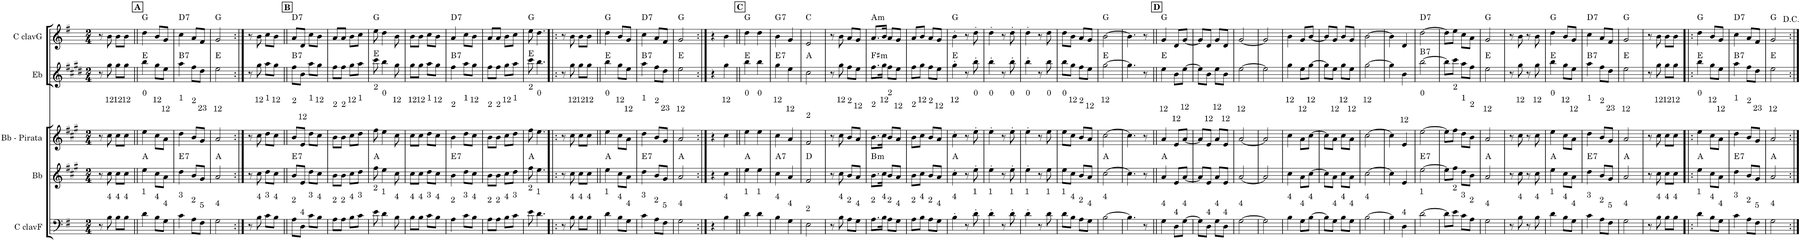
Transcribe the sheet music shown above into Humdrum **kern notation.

**kern	**kern	**harte	**kern	**kern	**harte	**kern	**harte
*part5	*part4	*part4	*part3	*part2	*part2	*part1	*part1
*staff5	*staff4	*	*staff3	*staff2	*	*staff1	*
*I"C clavF	*I"Bb	*	*I"Bb - Pirata	*I"Eb	*	*I"C clavG	*
*clefF4	*clefG2	*	*clefG2	*clefG2	*	*clefG2	*
*	*Trd1c2	*	*Trd1c2	*Trd5c9	*	*	*
*k[f#]	*k[f#c#g#]	*	*k[f#c#g#]	*k[f#c#g#d#]	*	*k[f#]	*
*G:	*A:	*	*A:	*E:	*	*G:	*
*M2/4	*M2/4	*	*M2/4	*M2/4	*	*M2/4	*
=1	=1	=1	=1	=1	=1	=1	=1
8r	8r	.	8r	8r	.	8r	.
!LO:TX:a:t=4	!	!	!	!	!	!	!
8B\	8cc#\	.	8cc#\	8gg#\	.	8b\	.
!LO:TX:a:t=4	!	!	!	!	!	!	!
8B\L	8cc#\L	.	8cc#\L	8gg#\L	.	8b\L	.
!LO:TX:a:t=4	!	!	!	!	!	!	!
8B\J	8cc#\J	.	8cc#\J	8gg#\J	.	8b\J	.
!!LO:REH:place=s1:a:B:cj:t=A
=2||	=2||	=2||	=2||	=2||	=2||	=2||	=2||
!LO:TX:a:t=1	!	!	!	!	!	!	!
4d\	4ee\	A:maj	4ee\	4bb\	E:maj	4dd\	G:maj
!LO:TX:a:t=4	!	!	!	!	!	!	!
8B\L	8cc#\L	.	8cc#\L	8gg#\L	.	8b/L	.
!LO:TX:a:t=4	!	!	!	!	!	!	!
8G\J	8a\J	.	8a\J	8ee\J	.	8g/J	.
=3	=3	=3	=3	=3	=3	=3	=3
!LO:TX:a:t=3	!	!LO:H:kt=7	!	!	!LO:H:kt=7	!	!LO:H:kt=7
4c\	4dd\	E:7	4dd\	4aa\	B:7	4cc\	D:7
!LO:TX:a:t=2	!	!	!	!	!	!	!
8A\L	8b/L	.	8b/L	8ff#\L	.	8a/L	.
!LO:TX:a:t=5	!	!	!	!	!	!	!
8F#\J	8g#/J	.	8g#/J	8dd#\J	.	8f#/J	.
=4	=4	=4	=4	=4	=4	=4	=4
!LO:TX:a:t=4	!	!	!	!	!	!	!
2G\	2a/	A:maj	2a/	2ee\	E:maj	2g/	G:maj
=5:|!	=5:|!	=5:|!	=5:|!	=5:|!	=5:|!	=5:|!	=5:|!
8r	8r	.	8r	8r	.	8r	.
!LO:TX:a:t=4	!	!	!	!	!	!	!
8B\	8cc#\	.	8cc#\	8gg#\	.	8b\	.
!LO:TX:a:t=3	!	!	!	!	!	!	!
8c\L	8dd\L	.	8dd\L	8aa\L	.	8cc\L	.
!LO:TX:a:t=4	!	!	!	!	!	!	!
8B\J	8cc#\J	.	8cc#\J	8gg#\J	.	8b\J	.
!!LO:REH:place=s1:a:B:cj:t=B
=6||	=6||	=6||	=6||	=6||	=6||	=6||	=6||
!LO:TX:a:t=2	!	!LO:H:kt=7	!	!	!LO:H:kt=7	!	!LO:H:kt=7
8A\L	8b/L	E:7	8b/L	8ff#\L	B:7	8a/L	D:7
!LO:TX:a:t=4	!	!	!	!	!	!	!
8D\J	8e/J	.	8e/J	8b\J	.	8d/J	.
!LO:TX:a:t=3	!	!	!	!	!	!	!
8c\L	8dd\L	.	8dd\L	8aa\L	.	8cc\L	.
!LO:TX:a:t=4	!	!	!	!	!	!	!
8B\J	8cc#\J	.	8cc#\J	8gg#\J	.	8b\J	.
=7	=7	=7	=7	=7	=7	=7	=7
!LO:TX:a:t=2	!	!	!	!	!	!	!
8A\L	8b\L	.	8b\L	8ff#\L	.	8a/L	.
!LO:TX:a:t=2	!	!	!	!	!	!	!
8A\J	8b\J	.	8b\J	8ff#\J	.	8a/J	.
!LO:TX:a:t=4	!	!	!	!	!	!	!
8B\L	8cc#\L	.	8cc#\L	8gg#\L	.	8b\L	.
!LO:TX:a:t=3	!	!	!	!	!	!	!
8c\J	8dd\J	.	8dd\J	8aa\J	.	8cc\J	.
=8	=8	=8	=8	=8	=8	=8	=8
!LO:TX:a:t=2	!	!	!	!	!	!	!
8e\	8ff#\	A:maj	8ff#\	8ccc#\	E:maj	8ee\	G:maj
!LO:TX:a:t=1	!	!	!	!	!	!	!
4d\	4ee\	.	4ee\	4bb\	.	4dd\	.
!LO:TX:a:t=4	!	!	!	!	!	!	!
8B\	8cc#\	.	8cc#\	8gg#\	.	8b\	.
=9	=9	=9	=9	=9	=9	=9	=9
!LO:TX:a:t=4	!	!	!	!	!	!	!
8B\L	8cc#\L	.	8cc#\L	8gg#\L	.	8b\L	.
!LO:TX:a:t=4	!	!	!	!	!	!	!
8B\J	8cc#\J	.	8cc#\J	8gg#\J	.	8b\J	.
!LO:TX:a:t=3	!	!	!	!	!	!	!
8c\L	8dd\L	.	8dd\L	8aa\L	.	8cc\L	.
!LO:TX:a:t=4	!	!	!	!	!	!	!
8B\J	8cc#\J	.	8cc#\J	8gg#\J	.	8b\J	.
=10	=10	=10	=10	=10	=10	=10	=10
!LO:TX:a:t=2	!	!LO:H:kt=7	!	!	!LO:H:kt=7	!	!LO:H:kt=7
4A\	4b\	E:7	4b\	4ff#\	B:7	4a/	D:7
!LO:TX:a:t=3	!	!	!	!	!	!	!
8c\L	8dd\L	.	8dd\L	8aa\L	.	8cc\L	.
!LO:TX:a:t=4	!	!	!	!	!	!	!
8B\J	8cc#\J	.	8cc#\J	8gg#\J	.	8b\J	.
=11	=11	=11	=11	=11	=11	=11	=11
!LO:TX:a:t=2	!	!	!	!	!	!	!
8A\L	8b\L	.	8b\L	8ff#\L	.	8a/L	.
!LO:TX:a:t=2	!	!	!	!	!	!	!
8A\J	8b\J	.	8b\J	8ff#\J	.	8a/J	.
!LO:TX:a:t=4	!	!	!	!	!	!	!
8B\L	8cc#\L	.	8cc#\L	8gg#\L	.	8b\L	.
!LO:TX:a:t=3	!	!	!	!	!	!	!
8c\J	8dd\J	.	8dd\J	8aa\J	.	8cc\J	.
=12	=12	=12	=12	=12	=12	=12	=12
!LO:TX:a:t=2	!	!	!	!	!	!	!
8e\	8ff#\	A:maj	8ff#\	8ccc#\	E:maj	8ee\	G:maj
!LO:TX:a:t=1	!	!	!	!	!	!	!
4.d\	4.ee\	.	4.ee\	4.bb\	.	4.dd\	.
=13!|:	=13!|:	=13!|:	=13!|:	=13!|:	=13!|:	=13!|:	=13!|:
8r	8r	.	8r	8r	.	8r	.
!LO:TX:a:t=4	!	!	!	!	!	!	!
8B\	8cc#\	.	8cc#\	8gg#\	.	8b\	.
!LO:TX:a:t=4	!	!	!	!	!	!	!
8B\L	8cc#\L	.	8cc#\L	8gg#\L	.	8b\L	.
!LO:TX:a:t=4	!	!	!	!	!	!	!
8B\J	8cc#\J	.	8cc#\J	8gg#\J	.	8b\J	.
=14||	=14||	=14||	=14||	=14||	=14||	=14||	=14||
!LO:TX:a:t=1	!	!	!	!	!	!	!
4d\	4ee\	A:maj	4ee\	4bb\	E:maj	4dd\	G:maj
!LO:TX:a:t=4	!	!	!	!	!	!	!
8B\L	8cc#\L	.	8cc#\L	8gg#\L	.	8b/L	.
!LO:TX:a:t=4	!	!	!	!	!	!	!
8G\J	8a\J	.	8a\J	8ee\J	.	8g/J	.
=15	=15	=15	=15	=15	=15	=15	=15
!LO:TX:a:t=3	!	!LO:H:kt=7	!	!	!LO:H:kt=7	!	!LO:H:kt=7
4c\	4dd\	E:7	4dd\	4aa\	B:7	4cc\	D:7
!LO:TX:a:t=2	!	!	!	!	!	!	!
8A\L	8b/L	.	8b/L	8ff#\L	.	8a/L	.
!LO:TX:a:t=5	!	!	!	!	!	!	!
8F#\J	8g#/J	.	8g#/J	8dd#\J	.	8f#/J	.
=16	=16	=16	=16	=16	=16	=16	=16
!LO:TX:a:t=4	!	!	!	!	!	!	!
2G\	2a/	A:maj	2a/	2ee\	E:maj	2g/	G:maj
=17:|!	=17:|!	=17:|!	=17:|!	=17:|!	=17:|!	=17:|!	=17:|!
4r	4r	.	4r	4r	.	4r	.
!LO:TX:a:t=4	!	!	!	!	!	!	!
4B\	4cc#\	.	4cc#\	4gg#\	.	4b\	.
!!LO:REH:place=s1:a:B:cj:t=C
=18||	=18||	=18||	=18||	=18||	=18||	=18||	=18||
!LO:TX:a:t=1	!	!	!	!	!	!	!
4d\	4ee\	A:maj	4ee\	4bb\	E:maj	4dd\	G:maj
!LO:TX:a:t=1	!	!	!	!	!	!	!
4d\	4ee\	.	4ee\	4bb\	.	4dd\	.
=19	=19	=19	=19	=19	=19	=19	=19
!LO:TX:a:t=4	!	!LO:H:kt=7	!	!	!LO:H:kt=7	!	!LO:H:kt=7
4B\	4cc#\	A:7	4cc#\	4gg#\	E:7	4b\	G:7
!LO:TX:a:t=4	!	!	!	!	!	!	!
4G\	4a/	.	4a/	4ee\	.	4g/	.
=20	=20	=20	=20	=20	=20	=20	=20
!LO:TX:a:t=2	!	!	!	!	!	!	!
2E\	2f#/	D:maj	2f#/	2cc#\	A:maj	2e/	C:maj
=21	=21	=21	=21	=21	=21	=21	=21
8r	8r	.	8r	8r	.	8r	.
!LO:TX:a:t=4	!	!	!	!	!	!	!
8B\	8cc#\	.	8cc#\	8gg#\	.	8b\	.
!LO:TX:a:t=2	!	!	!	!	!	!	!
8A\L	8b/L	.	8b/L	8ff#\L	.	8a/L	.
!LO:TX:a:t=4	!	!	!	!	!	!	!
8G\J	8a/J	.	8a/J	8ee\J	.	8g/J	.
=22	=22	=22	=22	=22	=22	=22	=22
!LO:TX:a:t=2	!	!LO:H:kt=m	!	!	!LO:H:kt=m	!	!LO:H:kt=m
8.A\L	8.b\L	B:min	8.b\L	8.ff#\L	F#:min	8.a/L	A:min
!LO:TX:a:t=4	!	!	!	!	!	!	!
16B\Jk	16cc#\Jk	.	16cc#\Jk	16gg#\Jk	.	16b/Jk	.
!LO:TX:a:t=2	!	!	!	!	!	!	!
8A\L	8b/L	.	8b/L	8ff#\L	.	8a/L	.
!LO:TX:a:t=4	!	!	!	!	!	!	!
8G\J	8a/J	.	8a/J	8ee\J	.	8g/J	.
=23	=23	=23	=23	=23	=23	=23	=23
!LO:TX:a:t=2	!	!	!	!	!	!	!
8A\L	8b\L	.	8b\L	8ff#\L	.	8a/L	.
!LO:TX:a:t=4	!	!	!	!	!	!	!
8B\J	8cc#\J	.	8cc#\J	8gg#\J	.	8b/J	.
!LO:TX:a:t=2	!	!	!	!	!	!	!
8A\L	8b/L	.	8b/L	8ff#\L	.	8a/L	.
!LO:TX:a:t=4	!	!	!	!	!	!	!
8G\J	8a/J	.	8a/J	8ee\J	.	8g/J	.
=24	=24	=24	=24	=24	=24	=24	=24
!LO:TX:a:t=4	!	!	!	!	!	!	!
4B'\	4cc#'\	A:maj	4cc#'\	4gg#'\	E:maj	4b'\	G:maj
8r	8r	.	8r	8r	.	8r	.
!LO:TX:a:t=1	!	!	!	!	!	!	!
8d'\	8ee'\	.	8ee'\	8bb'\	.	8dd'\	.
=25	=25	=25	=25	=25	=25	=25	=25
!LO:TX:a:t=1	!	!	!	!	!	!	!
4d'\	4ee'\	.	4ee'\	4bb'\	.	4dd'\	.
8r	8r	.	8r	8r	.	8r	.
!LO:TX:a:t=1	!	!	!	!	!	!	!
8d'\	8ee'\	.	8ee'\	8bb'\	.	8dd'\	.
=26	=26	=26	=26	=26	=26	=26	=26
!LO:TX:a:t=1	!	!	!	!	!	!	!
4d'\	4ee'\	.	4ee'\	4bb'\	.	4dd'\	.
8r	8r	.	8r	8r	.	8r	.
!LO:TX:a:t=1	!	!	!	!	!	!	!
8d\	8ee\	.	8ee\	8bb\	.	8dd\	.
=27	=27	=27	=27	=27	=27	=27	=27
!LO:TX:a:t=1	!	!	!	!	!	!	!
8d\L	8ee\L	.	8ee\L	8bb\L	.	8dd\L	.
!LO:TX:a:t=4	!	!	!	!	!	!	!
8B\J	8cc#\J	.	8cc#\J	8gg#\J	.	8b\J	.
!LO:TX:a:t=2	!	!	!	!	!	!	!
8A\L	8b/L	.	8b/L	8ff#\L	.	8a/L	.
!LO:TX:a:t=4	!	!	!	!	!	!	!
8G\J	8a/J	.	8a/J	8ee\J	.	8g/J	.
=28	=28	=28	=28	=28	=28	=28	=28
!LO:TX:a:t=4	!	!	!	!	!	!	!
[>2B\	[>2cc#\	A:maj	[>2cc#\	[>2gg#\	E:maj	[>2b\	G:maj
=29	=29	=29	=29	=29	=29	=29	=29
4.B\]	4.cc#\]	.	4.cc#\]	4.gg#\]	.	4.b\]	.
8r	8r	.	8r	8r	.	8r	.
!!LO:REH:place=s1:a:B:cj:t=D
=30||	=30||	=30||	=30||	=30||	=30||	=30||	=30||
!LO:TX:a:t=4	!	!	!	!	!	!	!
4G\	4a/	A:maj	4a/	4ee\	E:maj	4g/	G:maj
!LO:TX:a:t=4	!	!	!	!	!	!	!
8D\L	8e/L	.	8e/L	8b\L	.	8d/L	.
!LO:TX:a:t=4	!	!	!	!	!	!	!
[>8G\J	[<8a/J	.	[<8a/J	[>8ee\J	.	[<8g/J	.
=31	=31	=31	=31	=31	=31	=31	=31
8G\L]	8a/L]	.	8a/L]	8ee\L]	.	8g/L]	.
!LO:TX:a:t=4	!	!	!	!	!	!	!
8D\J	8e/J	.	8e/J	8b\J	.	8d/J	.
!LO:TX:a:t=4	!	!	!	!	!	!	!
8G\L	8a/L	.	8a/L	8ee\L	.	8g/L	.
!LO:TX:a:t=4	!	!	!	!	!	!	!
8D\J	8e/J	.	8e/J	8b\J	.	8d/J	.
=32	=32	=32	=32	=32	=32	=32	=32
!LO:TX:a:t=4	!	!	!	!	!	!	!
[>2G\	[<2a/	.	[<2a/	[>2ee\	.	[<2g/	.
=33	=33	=33	=33	=33	=33	=33	=33
2G\]	2a/]	.	2a/]	2ee\]	.	2g/]	.
=34	=34	=34	=34	=34	=34	=34	=34
!LO:TX:a:t=4	!	!	!	!	!	!	!
4B\	4cc#\	.	4cc#\	4gg#\	.	4b\	.
!LO:TX:a:t=4	!	!	!	!	!	!	!
8G\L	8a\L	.	8a\L	8ee\L	.	8g/L	.
!LO:TX:a:t=4	!	!	!	!	!	!	!
[>8B\J	[>8cc#\J	.	[>8cc#\J	[>8gg#\J	.	[<8b/J	.
=35	=35	=35	=35	=35	=35	=35	=35
8B\L]	8cc#\L]	.	8cc#\L]	8gg#\L]	.	8b/L]	.
!LO:TX:a:t=4	!	!	!	!	!	!	!
8G\J	8a\J	.	8a\J	8ee\J	.	8g/J	.
!LO:TX:a:t=4	!	!	!	!	!	!	!
8B\L	8cc#\L	.	8cc#\L	8gg#\L	.	8b/L	.
!LO:TX:a:t=4	!	!	!	!	!	!	!
8G\J	8a\J	.	8a\J	8ee\J	.	8g/J	.
=36	=36	=36	=36	=36	=36	=36	=36
!LO:TX:a:t=4	!	!	!	!	!	!	!
[>2B\	[>2cc#\	.	[>2cc#\	[>2gg#\	.	[>2b\	.
=37	=37	=37	=37	=37	=37	=37	=37
4B\]	4cc#\]	.	4cc#\]	4gg#\]	.	4b\]	.
!LO:TX:a:t=4	!	!	!	!	!	!	!
4D\	4e/	.	4e/	4b\	.	4d/	.
=38	=38	=38	=38	=38	=38	=38	=38
!LO:TX:a:t=1	!	!LO:H:kt=7	!	!	!LO:H:kt=7	!	!LO:H:kt=7
[>2d\	[>2ee\	E:7	[>2ee\	[>2bb\	B:7	[>2dd\	D:7
=39	=39	=39	=39	=39	=39	=39	=39
8d\L]	8ee\L]	.	8ee\L]	8bb\L]	.	8dd\L]	.
!LO:TX:a:t=2	!	!	!	!	!	!	!
8e\J	8ff#\J	.	8ff#\J	8ccc#\J	.	8ee\J	.
!LO:TX:a:t=3	!	!	!	!	!	!	!
8c\L	8dd\L	.	8dd\L	8aa\L	.	8cc\L	.
!LO:TX:a:t=2	!	!	!	!	!	!	!
8A\J	8b\J	.	8b\J	8ff#\J	.	8a\J	.
=40	=40	=40	=40	=40	=40	=40	=40
!LO:TX:a:t=4	!	!	!	!	!	!	!
2G\	2a/	A:maj	2a/	2ee\	E:maj	2g/	G:maj
=41	=41	=41	=41	=41	=41	=41	=41
8r	8r	.	8r	8r	.	8r	.
!LO:TX:a:t=4	!	!	!	!	!	!	!
8B\	8cc#\	.	8cc#\	8gg#\	.	8b\	.
8r	8r	.	8r	8r	.	8r	.
!LO:TX:a:t=4	!	!	!	!	!	!	!
8B\	8cc#\	.	8cc#\	8gg#\	.	8b\	.
=42	=42	=42	=42	=42	=42	=42	=42
!LO:TX:a:t=1	!	!	!	!	!	!	!
4d\	4ee\	A:maj	4ee\	4bb\	E:maj	4dd\	G:maj
!LO:TX:a:t=4	!	!	!	!	!	!	!
8B\L	8cc#\L	.	8cc#\L	8gg#\L	.	8b/L	.
!LO:TX:a:t=4	!	!	!	!	!	!	!
8G\J	8a\J	.	8a\J	8ee\J	.	8g/J	.
=43	=43	=43	=43	=43	=43	=43	=43
!LO:TX:a:t=3	!	!LO:H:kt=7	!	!	!LO:H:kt=7	!	!LO:H:kt=7
4c\	4dd\	E:7	4dd\	4aa\	B:7	4cc\	D:7
!LO:TX:a:t=2	!	!	!	!	!	!	!
8A\L	8b/L	.	8b/L	8ff#\L	.	8a/L	.
!LO:TX:a:t=5	!	!	!	!	!	!	!
8F#\J	8g#/J	.	8g#/J	8dd#\J	.	8f#/J	.
=44	=44	=44	=44	=44	=44	=44	=44
!LO:TX:a:t=4	!	!	!	!	!	!	!
2G\	2a/	A:maj	2a/	2ee\	E:maj	2g/	G:maj
=45	=45	=45	=45	=45	=45	=45	=45
8r	8r	.	8r	8r	.	8r	.
!LO:TX:a:t=4	!	!	!	!	!	!	!
8B\	8cc#\	.	8cc#\	8gg#\	.	8b\	.
!LO:TX:a:t=4	!	!	!	!	!	!	!
8B\L	8cc#\L	.	8cc#\L	8gg#\L	.	8b\L	.
!LO:TX:a:t=4	!	!	!	!	!	!	!
8B\J	8cc#\J	.	8cc#\J	8gg#\J	.	8b\J	.
=46!|:	=46!|:	=46!|:	=46!|:	=46!|:	=46!|:	=46!|:	=46!|:
!LO:TX:a:t=1	!	!	!	!	!	!	!
4d\	4ee\	A:maj	4ee\	4bb\	E:maj	4dd\	G:maj
!LO:TX:a:t=4	!	!	!	!	!	!	!
8B\L	8cc#\L	.	8cc#\L	8gg#\L	.	8b/L	.
!LO:TX:a:t=4	!	!	!	!	!	!	!
8G\J	8a\J	.	8a\J	8ee\J	.	8g/J	.
=47	=47	=47	=47	=47	=47	=47	=47
!LO:TX:a:t=3	!	!LO:H:kt=7	!	!	!LO:H:kt=7	!	!LO:H:kt=7
4c\	4dd\	E:7	4dd\	4aa\	B:7	4cc\	D:7
!LO:TX:a:t=2	!	!	!	!	!	!	!
8A\L	8b/L	.	8b/L	8ff#\L	.	8a/L	.
!LO:TX:a:t=5	!	!	!	!	!	!	!
8F#\J	8g#/J	.	8g#/J	8dd#\J	.	8f#/J	.
=48	=48	=48	=48	=48	=48	=48	=48
!LO:TX:a:t=4	!	!	!	!	!	!	!
2G\	2a/	A:maj	2a/	2ee\	E:maj	2g/	G:maj
=:|!	=:|!	=:|!	=:|!	=:|!	=:|!	=:|!	=:|!
*-	*-	*-	*-	*-	*-	*-	*-
